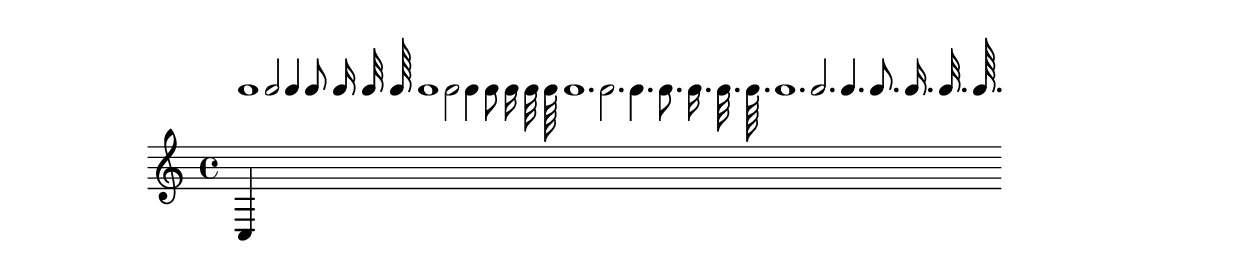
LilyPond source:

\header {

    texidoc = "The note markup function is used to make metronome
 markings. It works for a variety of flag dot and duration settings."
}
\version "2.1.11"

\score { \notes { c4^\markup {
    \note #"1" #1
    \note #"2" #1
    \note #"4" #1
    \note #"8" #1
    \note #"16" #1
    \note #"32" #1
    \note #"64" #1

    \note #"1" #-1
    \note #"2" #-1
    \note #"4" #-1
    \note #"8" #-1
    \note #"16" #-1
    \note #"32" #-1
    \note #"64" #-1

    \note #"1." #-1
    \note #"2." #-1
    \note #"4." #-1
    \note #"8." #-1
    \note #"16." #-1
    \note #"32." #-1
    \note #"64." #-1

    \note #"1." #1
    \note #"2." #1
    \note #"4." #1
    \note #"8." #1
    \note #"16." #1
    \note #"32." #1
    \note #"64." #1

}

} }
